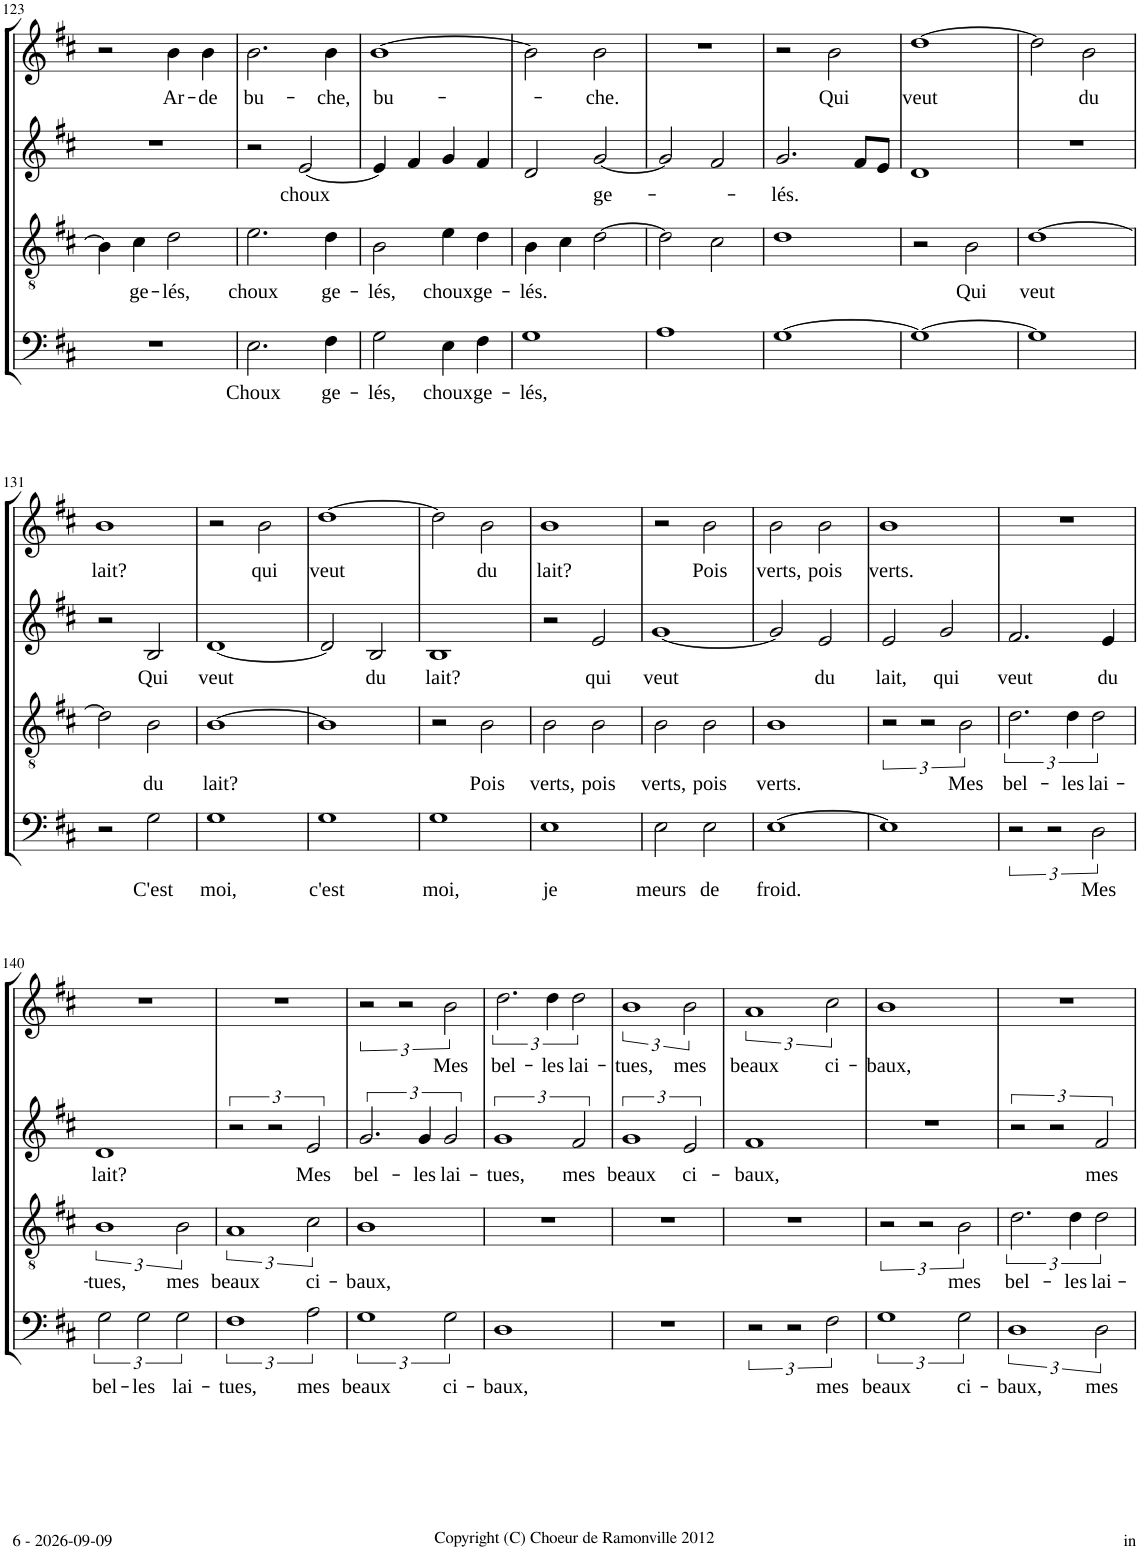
**kern	**text	**kern	**text	**kern	**text	**kern	**text
*part4	*part4	*part3	*part3	*part2	*part2	*part1	*part1
*staff4	*staff4	*staff3	*staff3	*staff2	*staff2	*staff1	*staff1
*I"Basse	*	*I"Ténor	*	*I"Alto	*	*I"Soprano	*
*I'B	*	*I'T	*	*	*	*I'S	*
!!LO:PB:g=z
*clefF4	*	*clefGv2	*	*clefG2	*	*clefG2	*
*k[f#c#]	*	*k[f#c#]	*	*k[f#c#]	*	*k[f#c#]	*
*M4/4	*	*M4/4	*	*M4/4	*	*M4/4	*
*met(c|)	*	*met(c|)	*	*met(c|)	*	*met(c|)	*
=123	=123	=123	=123	=123	=123	=123	=123
1r	.	4B\]	.	1r	.	2r	.
!	!	!	!LO:LY:b	!	!	!	!
.	.	4c#\	ge-	.	.	.	.
!	!	!	!LO:LY:b	!	!	!	!LO:LY:b
.	.	2d\	-lés,	.	.	4b\	Ar-
!	!	!	!	!	!	!	!LO:LY:b
.	.	.	.	.	.	4b\	-de
=124	=124	=124	=124	=124	=124	=124	=124
!	!LO:LY:b	!	!LO:LY:b	!	!	!	!LO:LY:b
2.E\	Choux	2.e\	choux	2r	.	2.b\	bu-
!	!	!	!	!	!LO:LY:b	!	!
.	.	.	.	[2e/	choux	.	.
!	!LO:LY:b	!	!LO:LY:b	!	!	!	!LO:LY:b
4F#\	ge-	4d\	ge-	.	.	4b\	-che,
=125	=125	=125	=125	=125	=125	=125	=125
!	!LO:LY:b	!	!LO:LY:b	!	!	!	!LO:LY:b
2G\	-lés,	2B\	-lés,	4e/]	.	[1b	bu-
.	.	.	.	4f#/	.	.	.
!	!LO:LY:b	!	!LO:LY:b	!	!	!	!
4E\	choux	4e\	choux	4g/	.	.	.
!	!LO:LY:b	!	!LO:LY:b	!	!	!	!
4F#\	ge-	4d\	ge-	4f#/	.	.	.
=126	=126	=126	=126	=126	=126	=126	=126
!	!LO:LY:b	!	!LO:LY:b	!	!	!	!
1G	-lés,	4B\	-lés.	2d/	.	2b\]	.
.	.	4c#\	.	.	.	.	.
!	!	!	!	!	!LO:LY:b	!	!LO:LY:b
.	.	[2d\	.	[2g/	ge-	2b\	-che.
=127	=127	=127	=127	=127	=127	=127	=127
1A	.	2d\]	.	2g/]	.	1r	.
.	.	2c#\	.	2f#/	.	.	.
=128	=128	=128	=128	=128	=128	=128	=128
!	!	!	!	!	!LO:LY:b	!	!
[1G	.	1d	.	2.g/	-lés.	2r	.
!	!	!	!	!	!	!	!LO:LY:b
.	.	.	.	.	.	2b\	Qui
.	.	.	.	8f#/L	.	.	.
.	.	.	.	8e/J	.	.	.
=129	=129	=129	=129	=129	=129	=129	=129
!	!	!	!	!	!	!	!LO:LY:b
1G_	.	2r	.	1d	.	[1dd	veut
!	!	!	!LO:LY:b	!	!	!	!
.	.	2B\	Qui	.	.	.	.
=130	=130	=130	=130	=130	=130	=130	=130
!	!	!	!LO:LY:b	!	!	!	!
1G]	.	[1d	veut	1r	.	2dd\]	.
!	!	!	!	!	!	!	!LO:LY:b
.	.	.	.	.	.	2b\	du
!!LO:LB:g=z
=131	=131	=131	=131	=131	=131	=131	=131
!	!	!	!	!	!	!	!LO:LY:b
2r	.	2d\]	.	2r	.	1b	lait?
!	!LO:LY:b	!	!LO:LY:b	!	!LO:LY:b	!	!
2G\	C'est	2B\	du	2B/	Qui	.	.
=132	=132	=132	=132	=132	=132	=132	=132
!	!LO:LY:b	!	!LO:LY:b	!	!LO:LY:b	!	!
1G	moi,	[1B	lait?	[1d	veut	2r	.
!	!	!	!	!	!	!	!LO:LY:b
.	.	.	.	.	.	2b\	qui
=133	=133	=133	=133	=133	=133	=133	=133
!	!LO:LY:b	!	!	!	!	!	!LO:LY:b
1G	c'est	1B]	.	2d/]	.	[1dd	veut
!	!	!	!	!	!LO:LY:b	!	!
.	.	.	.	2B/	du	.	.
=134	=134	=134	=134	=134	=134	=134	=134
!	!LO:LY:b	!	!	!	!LO:LY:b	!	!
1G	moi,	2r	.	1B	lait?	2dd\]	.
!	!	!	!LO:LY:b	!	!	!	!LO:LY:b
.	.	2B\	Pois	.	.	2b\	du
=135	=135	=135	=135	=135	=135	=135	=135
!	!LO:LY:b	!	!LO:LY:b	!	!	!	!LO:LY:b
1E	je	2B\	verts,	2r	.	1b	lait?
!	!	!	!LO:LY:b	!	!LO:LY:b	!	!
.	.	2B\	pois	2e/	qui	.	.
=136	=136	=136	=136	=136	=136	=136	=136
!	!LO:LY:b	!	!LO:LY:b	!	!LO:LY:b	!	!
2E\	meurs	2B\	verts,	[1g	veut	2r	.
!	!LO:LY:b	!	!LO:LY:b	!	!	!	!LO:LY:b
2E\	de	2B\	pois	.	.	2b\	Pois
=137	=137	=137	=137	=137	=137	=137	=137
!	!LO:LY:b	!	!LO:LY:b	!	!	!	!LO:LY:b
[1E	froid.	1B	verts.	2g/]	.	2b\	verts,
!	!	!	!	!	!LO:LY:b	!	!LO:LY:b
.	.	.	.	2e/	du	2b\	pois
=138	=138	=138	=138	=138	=138	=138	=138
!	!	!	!	!	!LO:LY:b	!	!LO:LY:b
1E]	.	3r	.	2e/	lait,	1b	verts.
.	.	3r	.	.	.	.	.
!	!	!	!	!	!LO:LY:b	!	!
.	.	.	.	2g/	qui	.	.
!	!	!	!LO:LY:b	!	!	!	!
.	.	3B\	Mes	.	.	.	.
=139	=139	=139	=139	=139	=139	=139	=139
!	!	!	!LO:LY:b	!	!LO:LY:b	!	!
3r	.	3.d\	bel-	2.f#/	veut	1r	.
3r	.	.	.	.	.	.	.
!	!	!	!LO:LY:b	!	!	!	!
.	.	6d\	-les	.	.	.	.
!	!LO:LY:b	!	!LO:LY:b	!	!	!	!
3D\	Mes	3d\	lai-	.	.	.	.
!	!	!	!	!	!LO:LY:b	!	!
.	.	.	.	4e/	du	.	.
!!LO:LB:g=z
=140	=140	=140	=140	=140	=140	=140	=140
!	!LO:LY:b	!	!LO:LY:b	!	!LO:LY:b	!	!
3G\	bel-	3%2B	-tues,	1d	lait?	1r	.
!	!LO:LY:b	!	!	!	!	!	!
3G\	-les	.	.	.	.	.	.
!	!LO:LY:b	!	!LO:LY:b	!	!	!	!
3G\	lai-	3B\	mes	.	.	.	.
=141	=141	=141	=141	=141	=141	=141	=141
!	!LO:LY:b	!	!LO:LY:b	!	!	!	!
3%2F#	-tues,	3%2A	beaux	3r	.	1r	.
.	.	.	.	3r	.	.	.
!	!LO:LY:b	!	!LO:LY:b	!	!LO:LY:b	!	!
3A\	mes	3c#\	ci-	3e/	Mes	.	.
=142	=142	=142	=142	=142	=142	=142	=142
!	!LO:LY:b	!	!LO:LY:b	!	!LO:LY:b	!	!
3%2G	beaux	1B	-baux,	3.g/	bel-	3r	.
.	.	.	.	.	.	3r	.
!	!	!	!	!	!LO:LY:b	!	!
.	.	.	.	6g/	-les	.	.
!	!LO:LY:b	!	!	!	!LO:LY:b	!	!LO:LY:b
3G\	ci-	.	.	3g/	lai-	3b\	Mes
=143	=143	=143	=143	=143	=143	=143	=143
!	!LO:LY:b	!	!	!	!LO:LY:b	!	!LO:LY:b
1D	-baux,	1r	.	3%2g	-tues,	3.dd\	bel-
!	!	!	!	!	!	!	!LO:LY:b
.	.	.	.	.	.	6dd\	-les
!	!	!	!	!	!LO:LY:b	!	!LO:LY:b
.	.	.	.	3f#/	mes	3dd\	lai-
=144	=144	=144	=144	=144	=144	=144	=144
!	!	!	!	!	!LO:LY:b	!	!LO:LY:b
1r	.	1r	.	3%2g	beaux	3%2b	-tues,
!	!	!	!	!	!LO:LY:b	!	!LO:LY:b
.	.	.	.	3e/	ci-	3b\	mes
=145	=145	=145	=145	=145	=145	=145	=145
!	!	!	!	!	!LO:LY:b	!	!LO:LY:b
3r	.	1r	.	1f#	-baux,	3%2a	beaux
3r	.	.	.	.	.	.	.
!	!LO:LY:b	!	!	!	!	!	!LO:LY:b
3F#\	mes	.	.	.	.	3cc#\	ci-
=146	=146	=146	=146	=146	=146	=146	=146
!	!LO:LY:b	!	!	!	!	!	!LO:LY:b
3%2G	beaux	3r	.	1r	.	1b	-baux,
.	.	3r	.	.	.	.	.
!	!LO:LY:b	!	!LO:LY:b	!	!	!	!
3G\	ci-	3B\	mes	.	.	.	.
=147	=147	=147	=147	=147	=147	=147	=147
!	!LO:LY:b	!	!LO:LY:b	!	!	!	!
3%2D	-baux,	3.d\	bel-	3r	.	1r	.
.	.	.	.	3r	.	.	.
!	!	!	!LO:LY:b	!	!	!	!
.	.	6d\	-les	.	.	.	.
!	!LO:LY:b	!	!LO:LY:b	!	!LO:LY:b	!	!
3D\	mes	3d\	lai-	3f#/	mes	.	.
=	=	=	=	=	=	=	=
*-	*-	*-	*-	*-	*-	*-	*-
